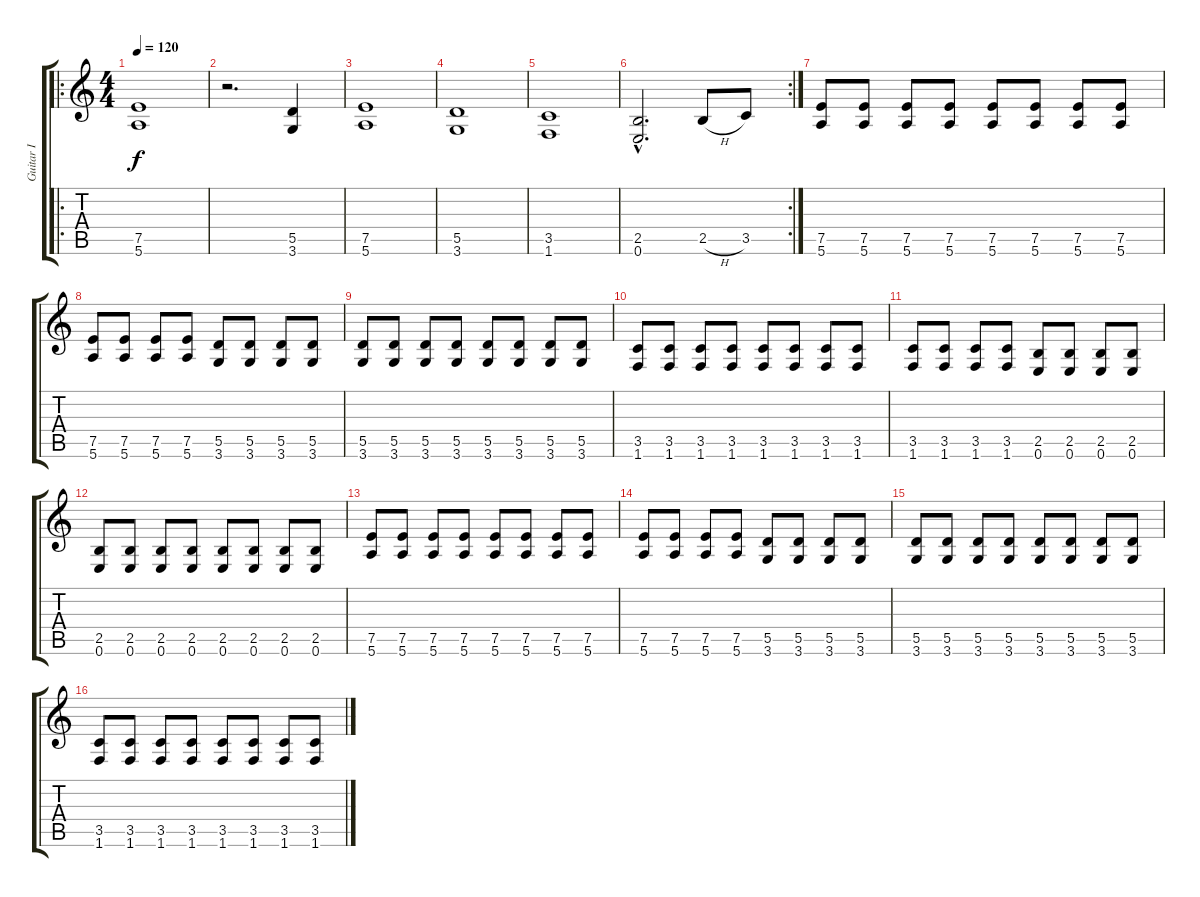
\track ("Guitar I" "Guitar I") {instrument electricguitarclean}
\staff {score tabs}
\tuning (E4 B3 G3 D3 A2 E2) {hide}
\ro
\ts (4 4)
\tempo 120
\clef g2
\ks c
(7.5 5.6).1{dy f instrument distortionguitar} |
r.2{d} (5.5 3.6).4 |
(7.5 5.6).1 |
(5.5 3.6).1 |
(3.5 1.6).1 |
\rc 2
(2.5{hac} 0.6{hac}).2{d} 2.5{h}.8 3.5.8 |
(7.5 5.6).8 (7.5 5.6).8 (7.5 5.6).8 (7.5 5.6).8 (7.5 5.6).8 (7.5 5.6).8 (7.5 5.6).8 (7.5 5.6).8 |
(7.5 5.6).8 (7.5 5.6).8 (7.5 5.6).8 (7.5 5.6).8 (5.5 3.6).8 (5.5 3.6).8 (5.5 3.6).8 (5.5 3.6).8 |
(5.5 3.6).8 (5.5 3.6).8 (5.5 3.6).8 (5.5 3.6).8 (5.5 3.6).8 (5.5 3.6).8 (5.5 3.6).8 (5.5 3.6).8 |
(3.5 1.6).8 (3.5 1.6).8 (3.5 1.6).8 (3.5 1.6).8 (3.5 1.6).8 (3.5 1.6).8 (3.5 1.6).8 (3.5 1.6).8 |
(3.5 1.6).8 (3.5 1.6).8 (3.5 1.6).8 (3.5 1.6).8 (2.5 0.6).8 (2.5 0.6).8 (2.5 0.6).8 (2.5 0.6).8 |
(2.5 0.6).8 (2.5 0.6).8 (2.5 0.6).8 (2.5 0.6).8 (2.5 0.6).8 (2.5 0.6).8 (2.5 0.6).8 (2.5 0.6).8 |
(7.5 5.6).8 (7.5 5.6).8 (7.5 5.6).8 (7.5 5.6).8 (7.5 5.6).8 (7.5 5.6).8 (7.5 5.6).8 (7.5 5.6).8 |
(7.5 5.6).8 (7.5 5.6).8 (7.5 5.6).8 (7.5 5.6).8 (5.5 3.6).8 (5.5 3.6).8 (5.5 3.6).8 (5.5 3.6).8 |
(5.5 3.6).8 (5.5 3.6).8 (5.5 3.6).8 (5.5 3.6).8 (5.5 3.6).8 (5.5 3.6).8 (5.5 3.6).8 (5.5 3.6).8 |
(3.5 1.6).8 (3.5 1.6).8 (3.5 1.6).8 (3.5 1.6).8 (3.5 1.6).8 (3.5 1.6).8 (3.5 1.6).8 (3.5 1.6).8
